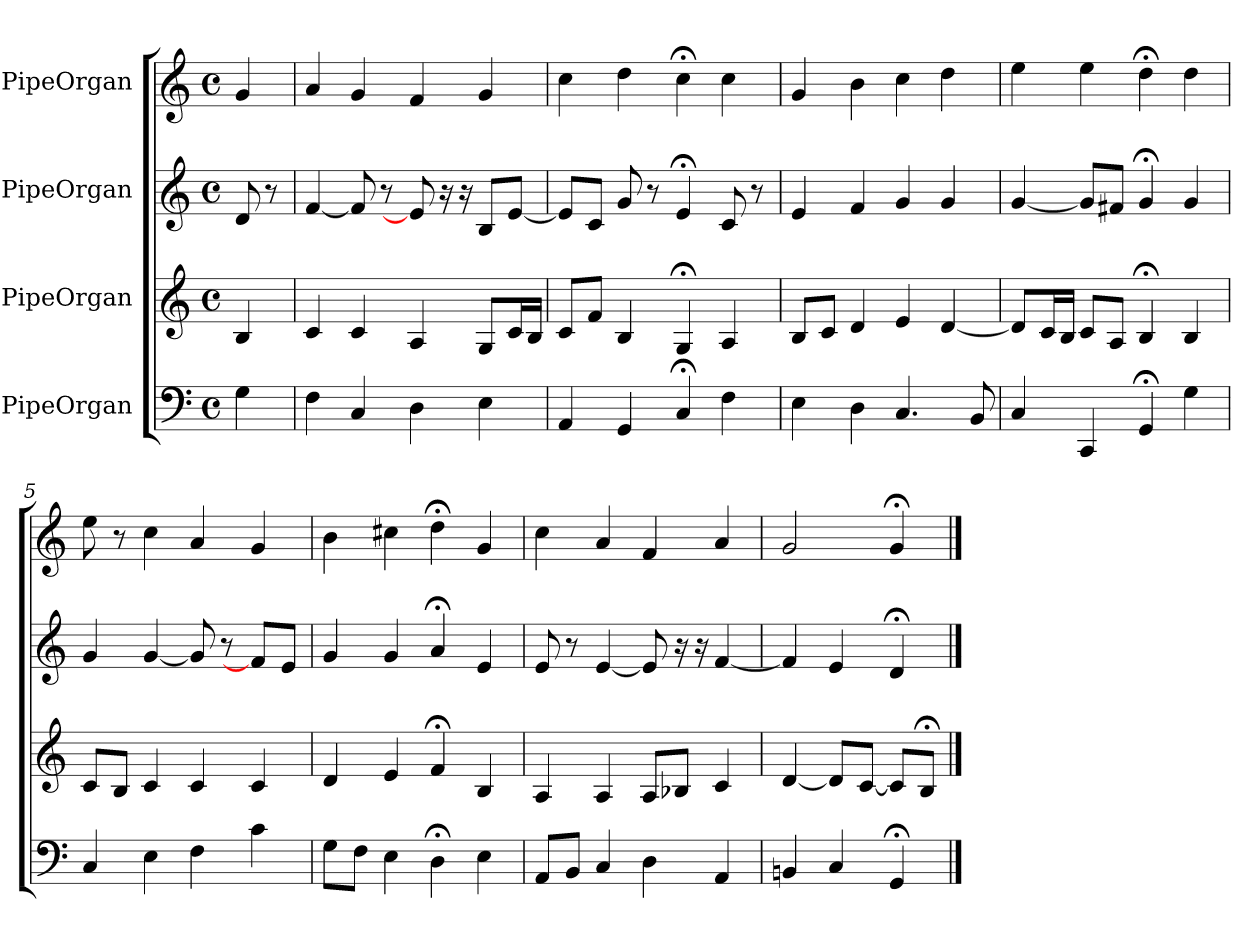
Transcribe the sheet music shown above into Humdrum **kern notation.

**kern	**kern	**kern	**kern
*part4	*part3	*part2	*part1
*staff4	*staff3	*staff2	*staff1
*I"PipeOrgan	*I"PipeOrgan	*I"PipeOrgan	*I"PipeOrgan
*k[]	*k[]	*k[]	*k[]
*M4/4	*M4/4	*M4/4	*M4/4
*met(c)	*met(c)	*met(c)	*met(c)
*MM60	*MM60	*MM60	*MM60
=	=	=	=
4G	4B	8d	4g
.	.	8r	.
=1	=1	=1	=1
4F	4c	[4f	4a
4C	4c	8f]	4g
.	.	8r	.
4D	4A	8e]	4f
.	.	16r	.
.	.	16r	.
4E	8GL	8BL	4g
.	16cL	[8eJ	.
.	16BJJ	.	.
=2	=2	=2	=2
4AA	8cL	8eL]	4cc
.	8fJ	8cJ	.
4GG	4B	8g	4dd
.	.	8r	.
4C;<	4G;<	4e;<	4cc;<
4F	4A	8c	4cc
.	.	8r	.
=3	=3	=3	=3
4E	8BL	4e	4g
.	8cJ	.	.
4D	4d	4f	4b
4.C	4e	4g	4cc
.	[4d	4g	4dd
8BB	.	.	.
=4	=4	=4	=4
4C	8dL]	[4g	4ee
.	16cL	.	.
.	16BJJ	.	.
4CC	8cL	8gL]	4ee
.	8AJ	8f#XJ	.
4GG;<	4B;<	4g;<	4dd;<
4G	4B	4g	4dd
=5	=5	=5	=5
4C	8cL	4g	8ee
.	8BJ	.	8r
4E	4c	[4g	4cc
4F	4c	8g]	4a
.	.	8r	.
4c	4c	8fL]	4g
.	.	8eJ	.
=6	=6	=6	=6
8GL	4d	4g	4b
8FJ	.	.	.
4E	4e	4g	4cc#X
4D;<	4f;<	4a;<	4dd;<
4E	4B	4e	4g
=7	=7	=7	=7
8AAL	4A	8e	4cc
8BBJ	.	8r	.
4C	4A	[4e	4a
4D	8AL	8e]	4f
.	8B-XJ	16r	.
.	.	16r	.
4AA	4c	[4f	4a
=8	=8	=8	=8
4BBn	[4d	4f]	2g
4C	8dL]	4e	.
.	[8cJ	.	.
4GG;<	8cL]	4d;<	4g;<
.	8B;<J	.	.
==	==	==	==
*-	*-	*-	*-
